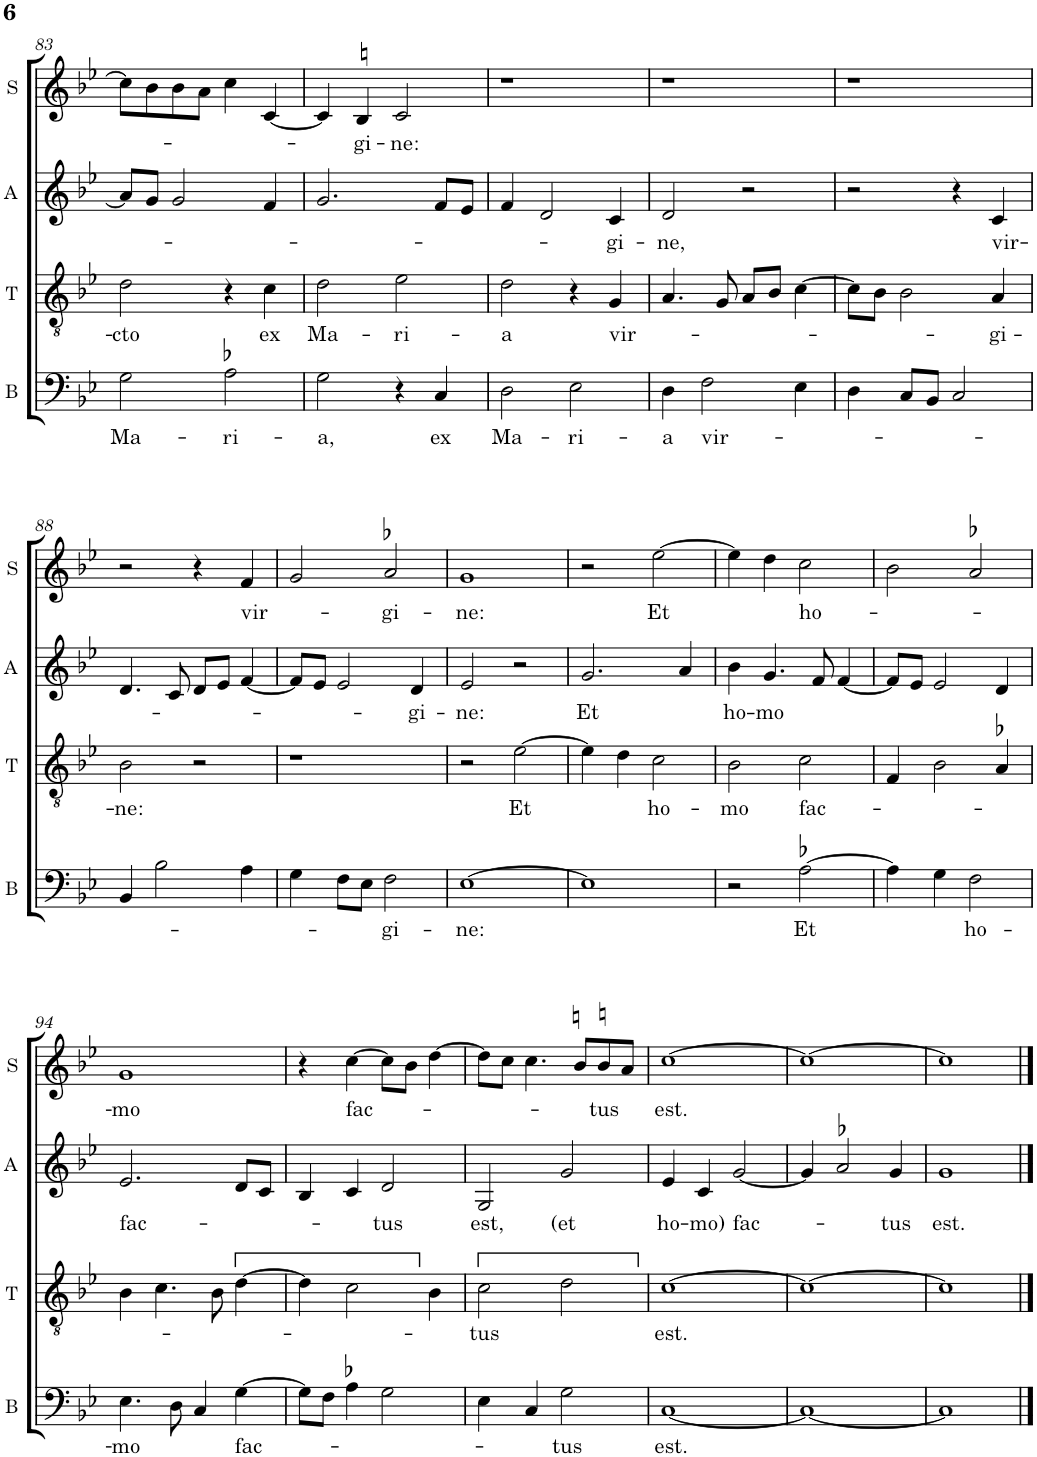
**kern	**text	**kern	**text	**kern	**text	**kern	**text
*part4	*part4	*part3	*part3	*part2	*part2	*part1	*part1
*staff4	*staff4	*staff3	*staff3	*staff2	*staff2	*staff1	*staff1
*I"B	*	*I"T	*	*I"A	*	*I"S	*
*I'B	*	*I'T	*	*I'A	*	*I'S	*
!!LO:PB:g=z
*clefF4	*	*clefGv2	*	*clefG2	*	*clefG2	*
*	*	*	*	*	*	*Trd4c7	*
*k[b-e-]	*	*k[b-e-]	*	*k[b-e-]	*	*k[b-e-]	*
*B-:	*	*B-:	*	*B-:	*	*B-:	*
*M2/2	*	*M2/2	*	*M2/2	*	*M2/2	*
*met(c|)	*	*met(c|)	*	*met(c|)	*	*met(c|)	*
=83	=83	=83	=83	=83	=83	=83	=83
!	!LO:LY:b	!	!LO:LY:b	!	!	!	!
2G\	Ma-	2d\	-cto	8a-/L]	.	8cc\L]	.
.	.	.	.	8g/J	.	8b-\	.
.	.	.	.	2g/	.	8b-\	.
.	.	.	.	.	.	8a\J	.
!	!LO:LY:b	!	!	!	!	!	!
2A-X\	-ri-	4r	.	.	.	4cc\	.
!	!	!	!LO:LY:b	!	!	!	!
.	.	4c\	ex	4f/	.	[4c/	.
=84	=84	=84	=84	=84	=84	=84	=84
!	!LO:LY:b	!	!LO:LY:b	!	!	!	!
2G\	-a,	2d\	Ma-	2.g/	.	4c/]	.
!	!	!	!	!	!	!	!LO:LY:b
.	.	.	.	.	.	4Bn/	-gi-
!	!	!	!LO:LY:b	!	!	!	!LO:LY:b
4r	.	2e-\	-ri-	.	.	2c/	-ne:
!	!LO:LY:b	!	!	!	!	!	!
4C/	ex	.	.	8f/L	.	.	.
.	.	.	.	8e-/J	.	.	.
=85	=85	=85	=85	=85	=85	=85	=85
!	!LO:LY:b	!	!LO:LY:b	!	!	!	!
2D\	Ma-	2d\	-a	4f/	.	1r	.
.	.	.	.	2d/	.	.	.
!	!LO:LY:b	!	!	!	!	!	!
2E-\	-ri-	4r	.	.	.	.	.
!	!	!	!LO:LY:b	!	!LO:LY:b	!	!
.	.	4G/	vir-	4c/	-gi-	.	.
=86	=86	=86	=86	=86	=86	=86	=86
!	!LO:LY:b	!	!	!	!LO:LY:b	!	!
4D\	-a	4.A/	.	2d/	-ne,	1r	.
!	!LO:LY:b	!	!	!	!	!	!
2F\	vir-	.	.	.	.	.	.
.	.	8G/	.	.	.	.	.
.	.	8A/L	.	2r	.	.	.
.	.	8B-/J	.	.	.	.	.
4E-\	.	[4c\	.	.	.	.	.
=87	=87	=87	=87	=87	=87	=87	=87
4D\	.	8c\L]	.	2r	.	1r	.
.	.	8B-\J	.	.	.	.	.
8C/L	.	2B-\	.	.	.	.	.
8BB-/J	.	.	.	.	.	.	.
2C/	.	.	.	4r	.	.	.
!	!	!	!LO:LY:b	!	!LO:LY:b	!	!
.	.	4A/	-gi-	4c/	vir-	.	.
!!LO:LB:g=z
=88	=88	=88	=88	=88	=88	=88	=88
!	!	!	!LO:LY:b	!	!	!	!
4BB-/	.	2B-\	-ne:	4.d/	.	2r	.
2B-\	.	.	.	.	.	.	.
.	.	.	.	8c/	.	.	.
.	.	2r	.	8d/L	.	4r	.
.	.	.	.	8e-/J	.	.	.
!	!	!	!	!	!	!	!LO:LY:b
4A\	.	.	.	[4f/	.	4f/	vir-
=89	=89	=89	=89	=89	=89	=89	=89
4G\	.	1r	.	8f/L]	.	2g/	.
.	.	.	.	8e-/J	.	.	.
8F\L	.	.	.	2e-/	.	.	.
8E-\J	.	.	.	.	.	.	.
!	!LO:LY:b	!	!	!	!	!	!LO:LY:b
2F\	-gi-	.	.	.	.	2a-X/	-gi-
!	!	!	!	!	!LO:LY:b	!	!
.	.	.	.	4d/	-gi-	.	.
=90	=90	=90	=90	=90	=90	=90	=90
!	!LO:LY:b	!	!	!	!LO:LY:b	!	!LO:LY:b
[1E-	-ne:	2r	.	2e-/	-ne:	1g	-ne:
!	!	!	!LO:LY:b	!	!	!	!
.	.	[2e-\	Et	2r	.	.	.
=91	=91	=91	=91	=91	=91	=91	=91
!	!	!	!	!	!LO:LY:b	!	!
1E-]	.	4e-\]	.	2.g/	Et	2r	.
.	.	4d\	.	.	.	.	.
!	!	!	!LO:LY:b	!	!	!	!LO:LY:b
.	.	2c\	ho-	.	.	[2ee-\	Et
.	.	.	.	4a/	.	.	.
=92	=92	=92	=92	=92	=92	=92	=92
!	!	!	!LO:LY:b	!	!LO:LY:b	!	!
2r	.	2B-\	-mo	4b-\	ho-	4ee-\]	.
!	!	!	!	!	!LO:LY:b	!	!
.	.	.	.	4.g/	-mo	4dd\	.
!	!LO:LY:b	!	!LO:LY:b	!	!	!	!LO:LY:b
[2A-X\	Et	2c\	fac-	.	.	2cc\	ho-
.	.	.	.	8f/	.	.	.
.	.	.	.	[4f/	.	.	.
=93	=93	=93	=93	=93	=93	=93	=93
4A-\]	.	4F/	.	8f/L]	.	2b-\	.
.	.	.	.	8e-/J	.	.	.
4G\	.	2B-\	.	2e-/	.	.	.
!	!LO:LY:b	!	!	!	!	!	!
2F\	ho-	.	.	.	.	2a-X/	.
.	.	4A-X/	.	4d/	.	.	.
!!LO:LB:g=z
=94	=94	=94	=94	=94	=94	=94	=94
!	!LO:LY:b	!	!	!	!LO:LY:b	!	!LO:LY:b
4.E-\	-mo	4B-\	.	2.e-/	fac-	1g	-mo
.	.	4.c\	.	.	.	.	.
8D\	.	.	.	.	.	.	.
4C/	.	.	.	.	.	.	.
.	.	8B-\	.	.	.	.	.
!	!LO:LY:b	!	!	!	!	!	!
[4G\	fac-	[4d\	.	8d/L	.	.	.
.	.	.	.	8c/J	.	.	.
=95	=95	=95	=95	=95	=95	=95	=95
8G\L]	.	4d\]	.	4B-/	.	4r	.
8F\J	.	.	.	.	.	.	.
!	!	!	!	!	!	!	!LO:LY:b
4A-X\	.	2c\	.	4c/	.	[4cc\	fac-
!	!	!	!	!	!LO:LY:b	!	!
2G\	.	.	.	2d/	-tus	8cc\L]	.
.	.	.	.	.	.	8b-\J	.
.	.	4B-\	.	.	.	[4dd\	.
=96	=96	=96	=96	=96	=96	=96	=96
!	!	!	!LO:LY:b	!	!LO:LY:b	!	!
4E-\	.	2c\	-tus	2G/	est,	8dd\L]	.
.	.	.	.	.	.	8cc\J	.
4C/	.	.	.	.	.	4.cc\	.
!	!LO:LY:b	!	!	!	!LO:LY:b	!	!
2G\	-tus	2d\	.	2g/	(et	.	.
.	.	.	.	.	.	8bn/L	.
!	!	!	!	!	!	!	!LO:LY:b
.	.	.	.	.	.	8bn/	-tus
.	.	.	.	.	.	8a/J	.
=97	=97	=97	=97	=97	=97	=97	=97
!	!LO:LY:b	!	!LO:LY:b	!	!LO:LY:b	!	!LO:LY:b
[1C	est.	[1c	est.	4e-/	ho-	[1cc	est.
!	!	!	!	!	!LO:LY:b	!	!
.	.	.	.	4c/	-mo)	.	.
!	!	!	!	!	!LO:LY:b	!	!
.	.	.	.	[2g/	fac-	.	.
=98	=98	=98	=98	=98	=98	=98	=98
1C_	.	1c_	.	4g/]	.	1cc_	.
.	.	.	.	2a-X/	.	.	.
!	!	!	!	!	!LO:LY:b	!	!
.	.	.	.	4g/	-tus	.	.
=99	=99	=99	=99	=99	=99	=99	=99
!	!	!	!	!	!LO:LY:b	!	!
1C]	.	1c]	.	1g	est.	1cc]	.
==	==	==	==	==	==	==	==
*-	*-	*-	*-	*-	*-	*-	*-
